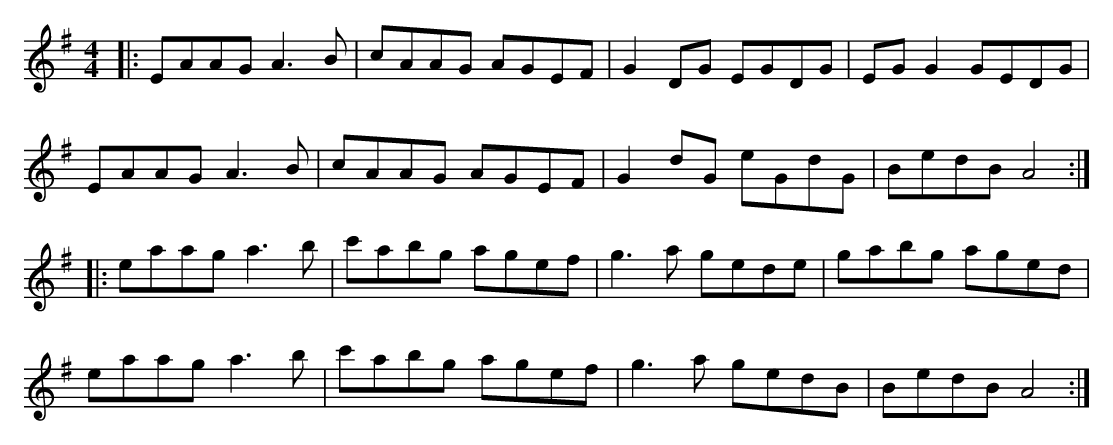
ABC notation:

X:1
M:4/4
K:Ador
|:EAAG A3B|cAAG AGEF|G2DG EGDG|EG G2 GEDG|
EAAG A3B|cAAG AGEF|G2dG eGdG|BedB A4:|
|:eaag a3b|c'abg agef|g3a gede|gabg aged|
eaag a3b|c'abg agef|g3a gedB|BedB A4:|
